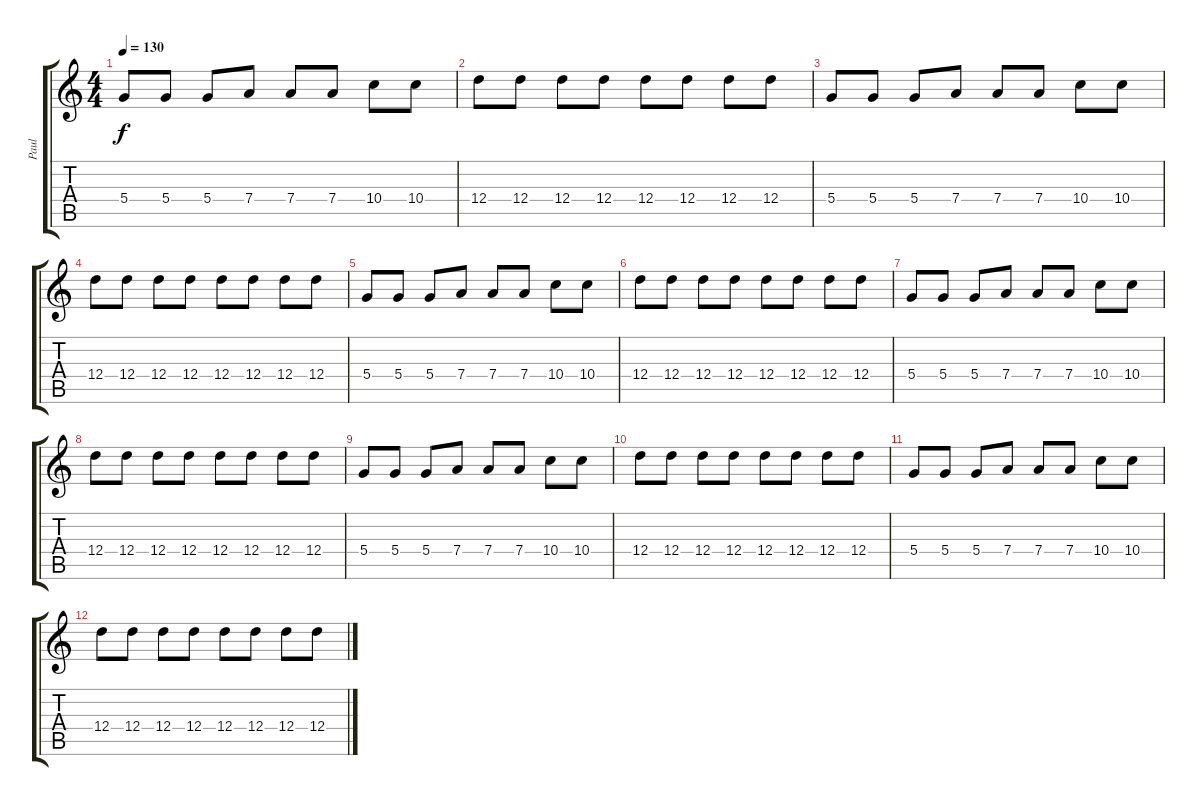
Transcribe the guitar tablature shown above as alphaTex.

\track ("Paul" "Paul") {instrument overdrivenguitar}
\staff {score tabs}
\tuning (E4 B3 G3 D3 A2 E2) {hide}
\ts (4 4)
\tempo 130
\clef g2
\ks c
5.4.8{dy f} 5.4.8 5.4.8 7.4.8 7.4.8 7.4.8 10.4.8 10.4.8 |
12.4.8 12.4.8 12.4.8 12.4.8 12.4.8 12.4.8 12.4.8 12.4.8 |
5.4.8 5.4.8 5.4.8 7.4.8 7.4.8 7.4.8 10.4.8 10.4.8 |
12.4.8 12.4.8 12.4.8 12.4.8 12.4.8 12.4.8 12.4.8 12.4.8 |
5.4.8 5.4.8 5.4.8 7.4.8 7.4.8 7.4.8 10.4.8 10.4.8 |
12.4.8 12.4.8 12.4.8 12.4.8 12.4.8 12.4.8 12.4.8 12.4.8 |
5.4.8 5.4.8 5.4.8 7.4.8 7.4.8 7.4.8 10.4.8 10.4.8 |
12.4.8 12.4.8 12.4.8 12.4.8 12.4.8 12.4.8 12.4.8 12.4.8 |
5.4.8 5.4.8 5.4.8 7.4.8 7.4.8 7.4.8 10.4.8 10.4.8 |
12.4.8 12.4.8 12.4.8 12.4.8 12.4.8 12.4.8 12.4.8 12.4.8 |
5.4.8 5.4.8 5.4.8 7.4.8 7.4.8 7.4.8 10.4.8 10.4.8 |
12.4.8 12.4.8 12.4.8 12.4.8 12.4.8 12.4.8 12.4.8 12.4.8
